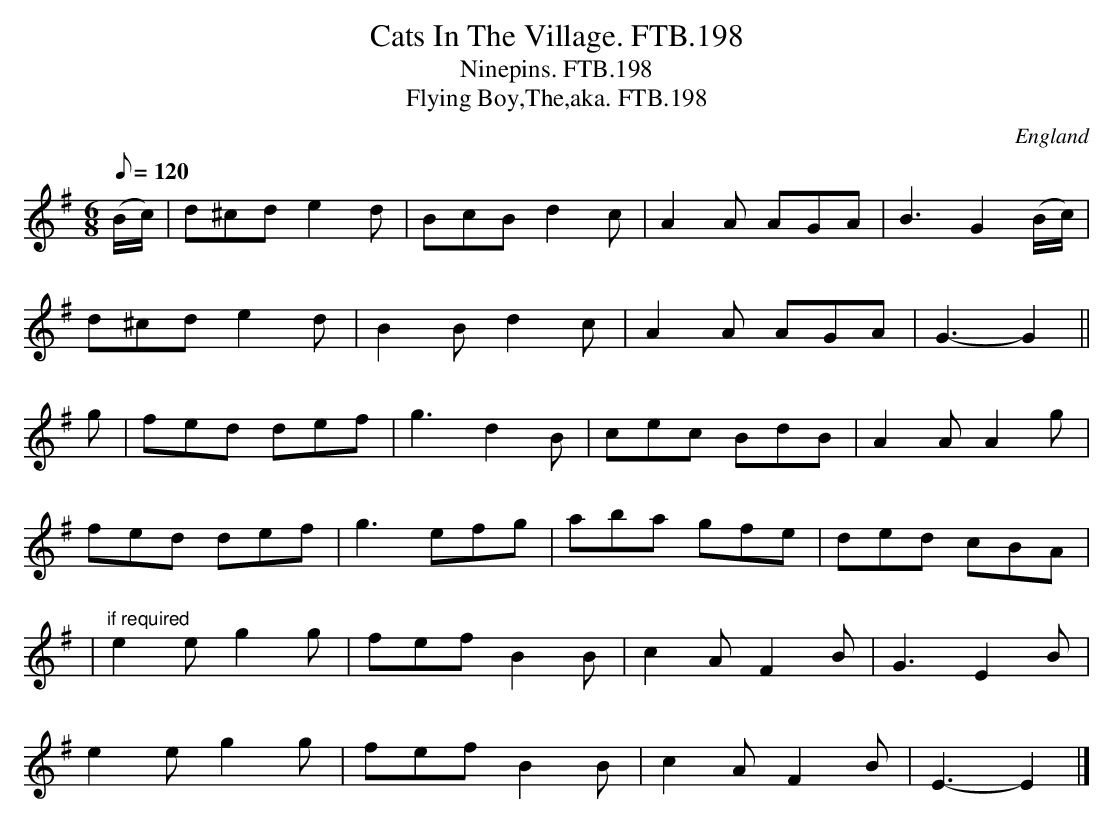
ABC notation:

X:1
T:Cats In The Village. FTB.198
T:Ninepins. FTB.198
T:Flying Boy,The,aka. FTB.198
M:6/8
L:1/8
Q:120
O:England
K:G
(B/c/)|d^cde2d|BcBd2c|A2A AGA|B3G2(B/c/)|
d^cde2d|B2Bd2c|A2A AGA|G3-G2||
g|fed def|g3d2B|cec BdB|A2AA2g|
fed def|g3efg|aba gfe|ded cBA|
|"if required"e2eg2g|fefB2B|c2AF2B|G3E2B|
e2eg2g|fefB2B|c2AF2B|E3-E2|]
